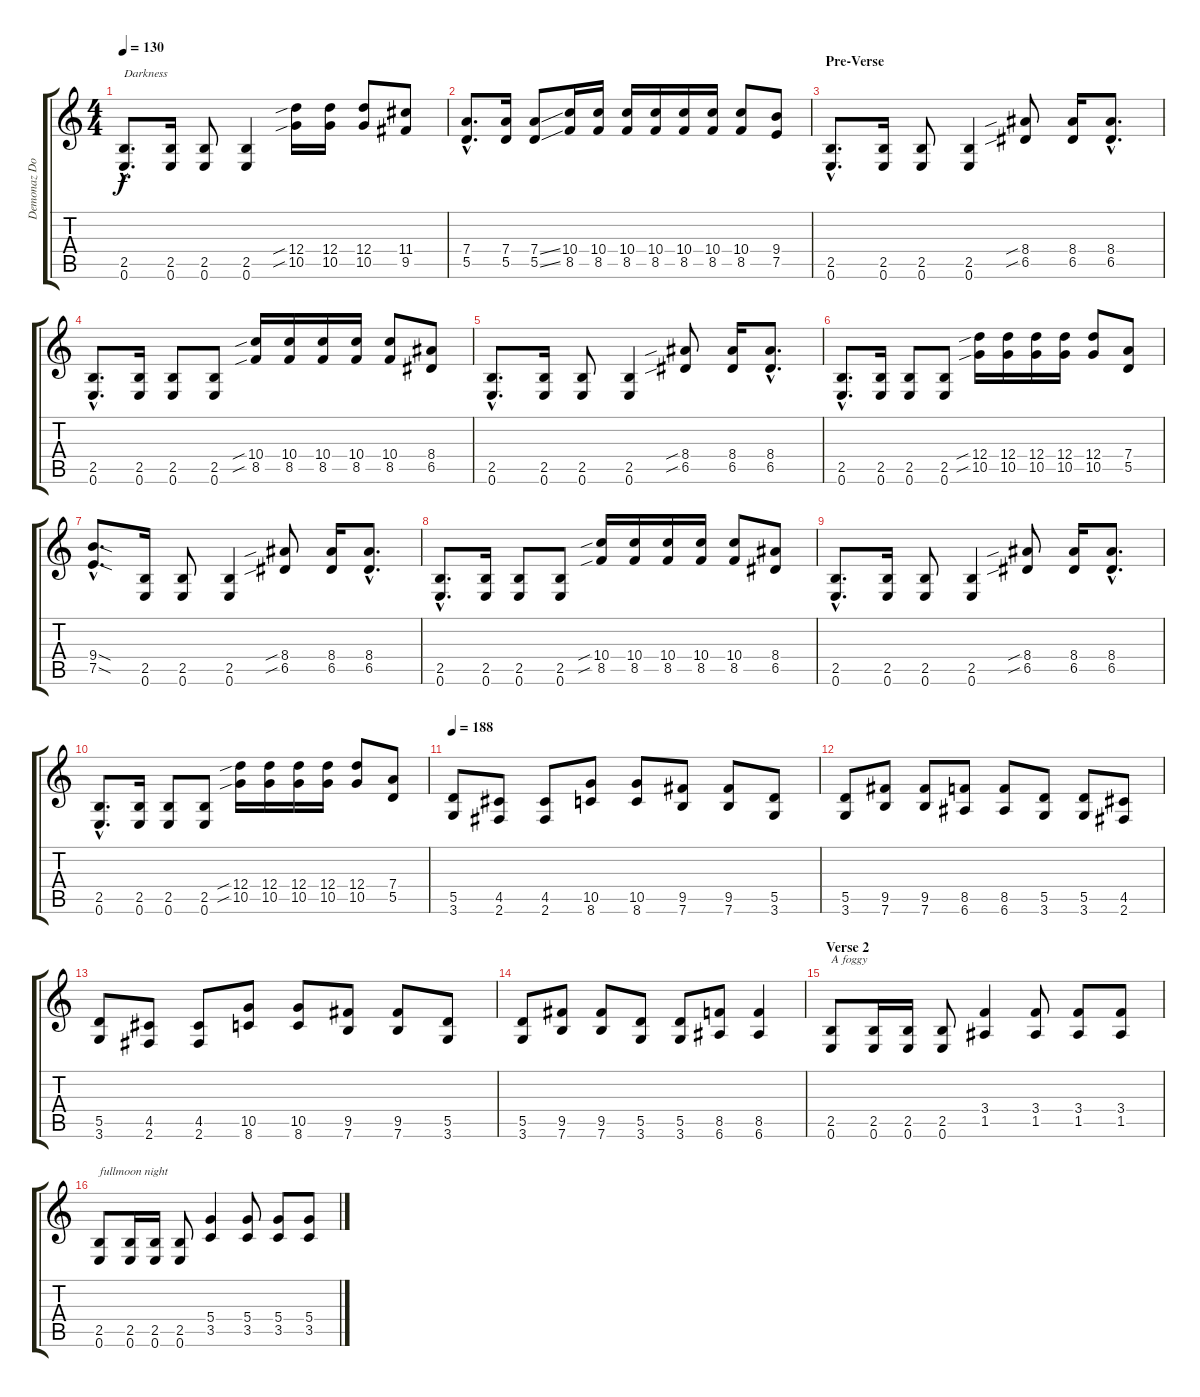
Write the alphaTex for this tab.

\track ("Demonaz Doom Occulta" "Demonaz Do") {instrument distortionguitar}
\staff {score tabs}
\tuning (E4 B3 G3 D3 A2 E2) {hide}
\ts (4 4)
\tempo 130
\clef g2
\ks c
(2.5{hac} 0.6{hac}).8{d txt "Darkness" dy f} (2.5 0.6).16 (2.5 0.6).8 (2.5 0.6).4 (12.4{sib} 10.5{sib}).16 (12.4 10.5).16 (12.4 10.5).8 (11.4 9.5).8 |
(7.4{hac} 5.5{hac}).8{d} (7.4 5.5).16 (7.4{ss} 5.5{ss}).8 (10.4 8.5).16 (10.4 8.5).16 (10.4 8.5).16 (10.4 8.5).16 (10.4 8.5).16 (10.4 8.5).16 (10.4 8.5).8 (9.4 7.5).8 |
\section ("" "Pre-Verse")
(2.5{hac} 0.6{hac}).8{d} (2.5 0.6).16 (2.5 0.6).8 (2.5 0.6).4 (8.4{sib} 6.5{sib}).8 (8.4 6.5).16 (8.4{hac} 6.5{hac}).8{d} |
(2.5{hac} 0.6{hac}).8{d} (2.5 0.6).16 (2.5 0.6).8 (2.5 0.6).8 (10.4{sib} 8.5{sib}).16 (10.4 8.5).16 (10.4 8.5).16 (10.4 8.5).16 (10.4 8.5).8 (8.4 6.5).8 |
(2.5{hac} 0.6{hac}).8{d} (2.5 0.6).16 (2.5 0.6).8 (2.5 0.6).4 (8.4{sib} 6.5{sib}).8 (8.4 6.5).16 (8.4{hac} 6.5{hac}).8{d} |
(2.5{hac} 0.6{hac}).8{d} (2.5 0.6).16 (2.5 0.6).8 (2.5 0.6).8 (12.4{sib} 10.5{sib}).16 (12.4 10.5).16 (12.4 10.5).16 (12.4 10.5).16 (12.4 10.5).8 (7.4 5.5).8 |
(9.4{sod hac} 7.5{sod hac}).8{d} (2.5 0.6).16 (2.5 0.6).8 (2.5 0.6).4 (8.4{sib} 6.5{sib}).8 (8.4 6.5).16 (8.4{hac} 6.5{hac}).8{d} |
(2.5{hac} 0.6{hac}).8{d} (2.5 0.6).16 (2.5 0.6).8 (2.5 0.6).8 (10.4{sib} 8.5{sib}).16 (10.4 8.5).16 (10.4 8.5).16 (10.4 8.5).16 (10.4 8.5).8 (8.4 6.5).8 |
(2.5{hac} 0.6{hac}).8{d} (2.5 0.6).16 (2.5 0.6).8 (2.5 0.6).4 (8.4{sib} 6.5{sib}).8 (8.4 6.5).16 (8.4{hac} 6.5{hac}).8{d} |
(2.5{hac} 0.6{hac}).8{d} (2.5 0.6).16 (2.5 0.6).8 (2.5 0.6).8 (12.4{sib} 10.5{sib}).16 (12.4 10.5).16 (12.4 10.5).16 (12.4 10.5).16 (12.4 10.5).8 (7.4 5.5).8 |
\tempo 188
(5.5 3.6).8 (4.5 2.6).8 (4.5 2.6).8 (10.5 8.6).8 (10.5 8.6).8 (9.5 7.6).8 (9.5 7.6).8 (5.5 3.6).8 |
(5.5 3.6).8 (9.5 7.6).8 (9.5 7.6).8 (8.5 6.6).8 (8.5 6.6).8 (5.5 3.6).8 (5.5 3.6).8 (4.5 2.6).8 |
(5.5 3.6).8 (4.5 2.6).8 (4.5 2.6).8 (10.5 8.6).8 (10.5 8.6).8 (9.5 7.6).8 (9.5 7.6).8 (5.5 3.6).8 |
(5.5 3.6).8 (9.5 7.6).8 (9.5 7.6).8 (5.5 3.6).8 (5.5 3.6).8 (8.5 6.6).8 (8.5 6.6).4 |
\section ("" "Verse 2")
(2.5 0.6).8{txt "A foggy "} (2.5 0.6).16 (2.5 0.6).16 (2.5 0.6).8 (3.4 1.5).4 (3.4 1.5).8 (3.4 1.5).8 (3.4 1.5).8 |
(2.5 0.6).8{txt "fullmoon night"} (2.5 0.6).16 (2.5 0.6).16 (2.5 0.6).8 (5.4 3.5).4 (5.4 3.5).8 (5.4 3.5).8 (5.4 3.5).8
